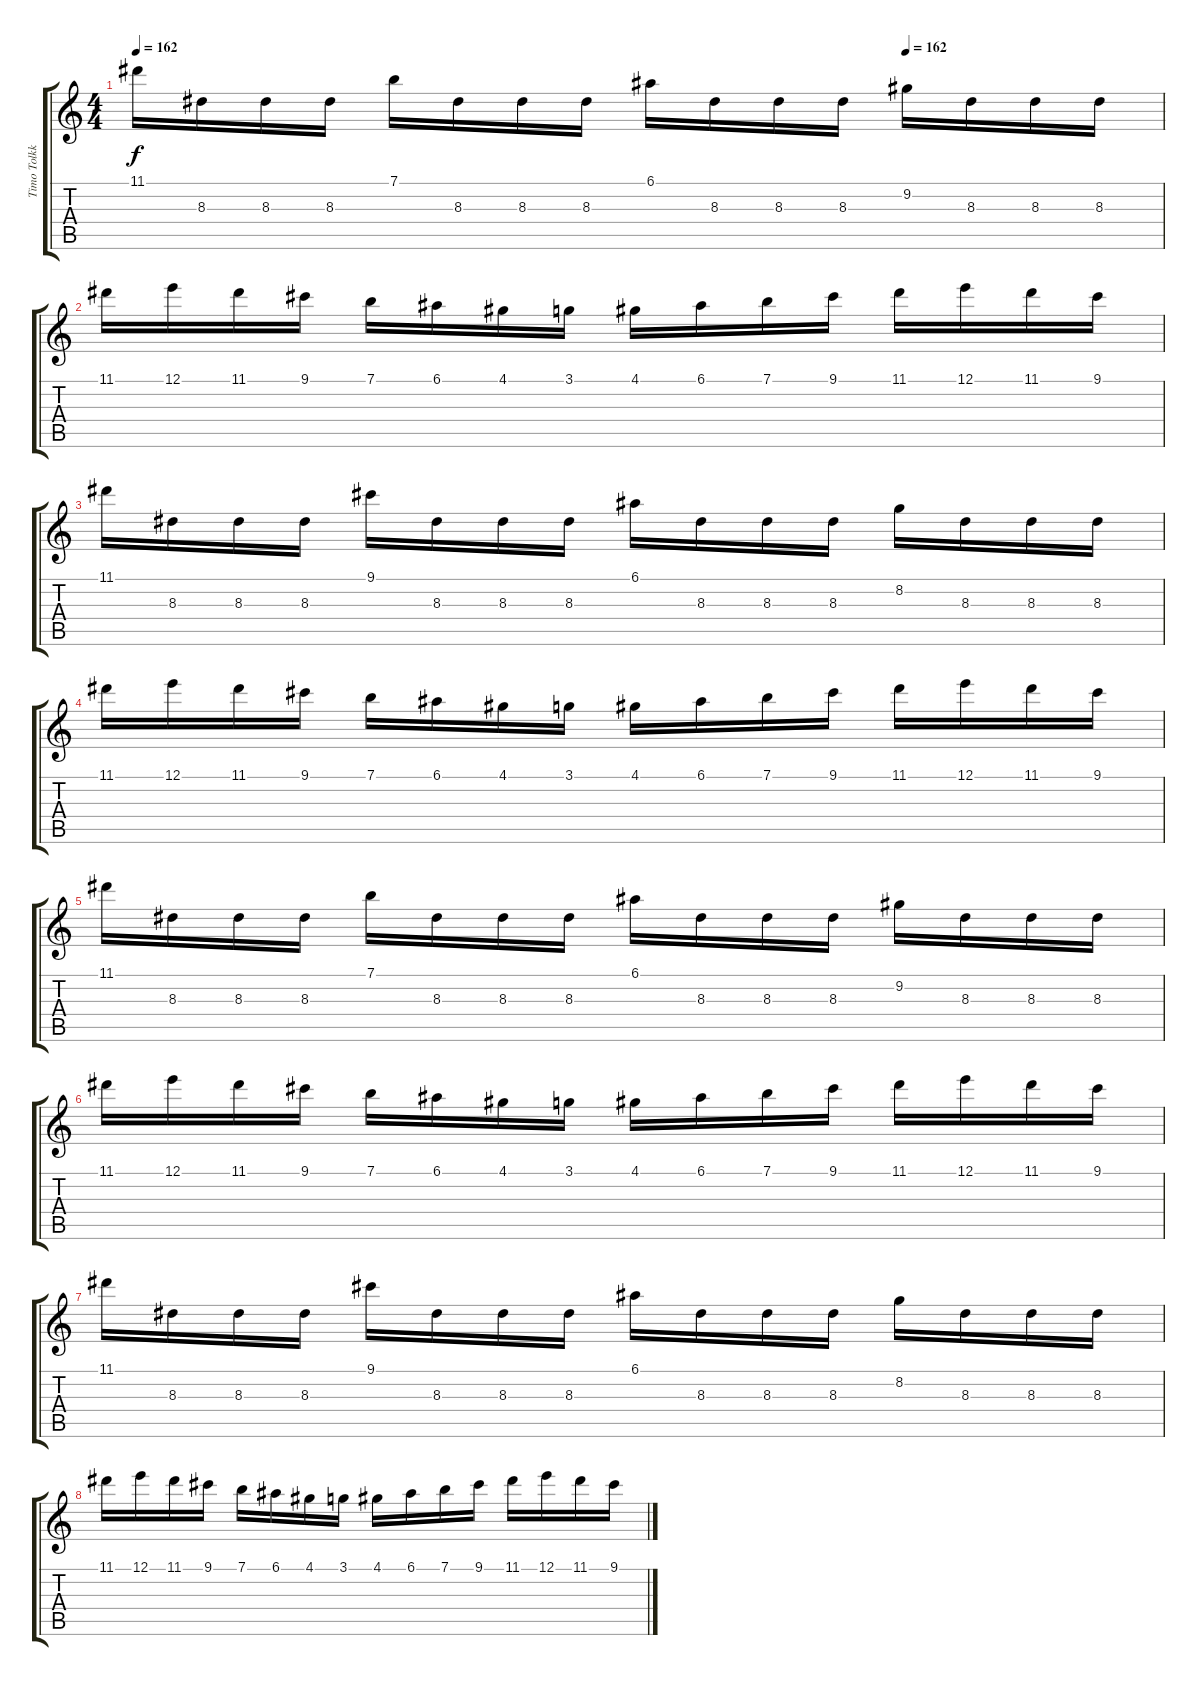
\track ("Timo Tolkki" "Timo Tolkk") {instrument distortionguitar}
\staff {score tabs}
\tuning (E4 B3 G3 D3 A2 E2) {hide}
\ts (4 4)
\tempo 162
\tempo (162 0.75)
\clef g2
\ks c
11.1.16{dy f} 8.3.16 8.3.16 8.3.16 7.1.16 8.3.16 8.3.16 8.3.16 6.1.16 8.3.16 8.3.16 8.3.16 9.2.16 8.3.16 8.3.16 8.3.16 |
11.1.16 12.1.16 11.1.16 9.1.16 7.1.16 6.1.16 4.1.16 3.1.16 4.1.16 6.1.16 7.1.16 9.1.16 11.1.16 12.1.16 11.1.16 9.1.16 |
11.1.16 8.3.16 8.3.16 8.3.16 9.1.16 8.3.16 8.3.16 8.3.16 6.1.16 8.3.16 8.3.16 8.3.16 8.2.16 8.3.16 8.3.16 8.3.16 |
11.1.16 12.1.16 11.1.16 9.1.16 7.1.16 6.1.16 4.1.16 3.1.16 4.1.16 6.1.16 7.1.16 9.1.16 11.1.16 12.1.16 11.1.16 9.1.16 |
11.1.16 8.3.16 8.3.16 8.3.16 7.1.16 8.3.16 8.3.16 8.3.16 6.1.16 8.3.16 8.3.16 8.3.16 9.2.16 8.3.16 8.3.16 8.3.16 |
11.1.16 12.1.16 11.1.16 9.1.16 7.1.16 6.1.16 4.1.16 3.1.16 4.1.16 6.1.16 7.1.16 9.1.16 11.1.16 12.1.16 11.1.16 9.1.16 |
11.1.16 8.3.16 8.3.16 8.3.16 9.1.16 8.3.16 8.3.16 8.3.16 6.1.16 8.3.16 8.3.16 8.3.16 8.2.16 8.3.16 8.3.16 8.3.16 |
11.1.16 12.1.16 11.1.16 9.1.16 7.1.16 6.1.16 4.1.16 3.1.16 4.1.16 6.1.16 7.1.16 9.1.16 11.1.16 12.1.16 11.1.16 9.1.16
